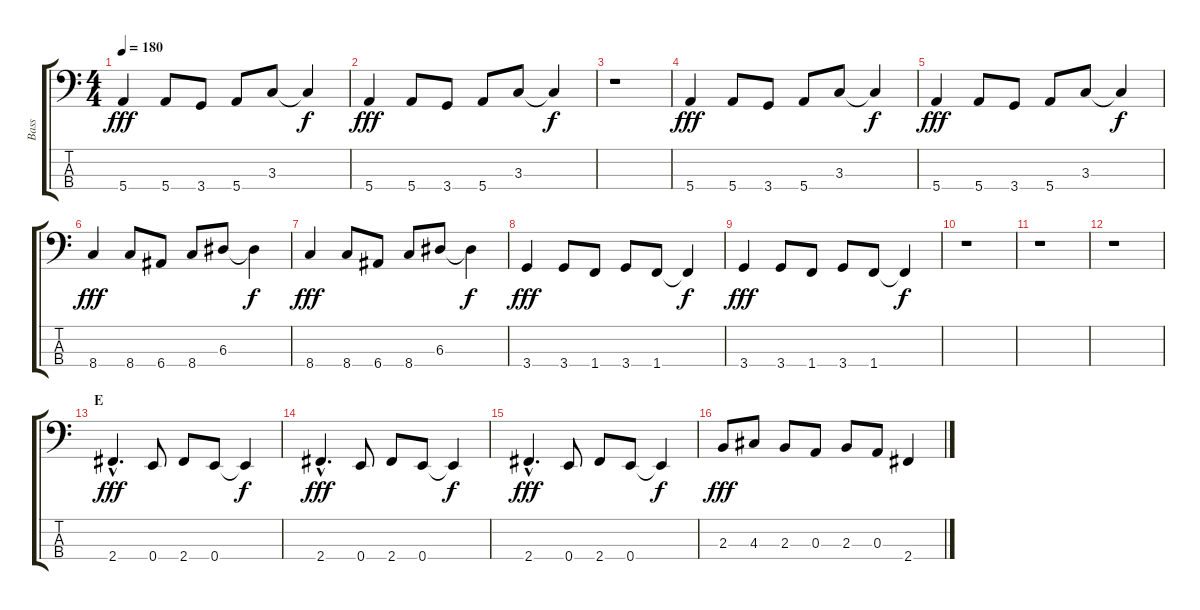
\track ("Bass" "Bass") {instrument electricbassfinger}
\staff {score tabs}
\tuning (G2 D2 A1 E1) {hide}
\ts (4 4)
\tempo 180
\clef f4
\ks c
5.4.4{dy fff} 5.4.8 3.4.8 5.4.8 3.3.8 3.3{t}.4{dy f} |
5.4.4{dy fff} 5.4.8 3.4.8 5.4.8 3.3.8 3.3{t}.4{dy f} |
r.1 |
5.4.4{dy fff} 5.4.8 3.4.8 5.4.8 3.3.8 3.3{t}.4{dy f} |
5.4.4{dy fff} 5.4.8 3.4.8 5.4.8 3.3.8 3.3{t}.4{dy f} |
8.4.4{dy fff} 8.4.8 6.4.8 8.4.8 6.3.8 6.3{t}.4{dy f} |
8.4.4{dy fff} 8.4.8 6.4.8 8.4.8 6.3.8 6.3{t}.4{dy f} |
3.4.4{dy fff} 3.4.8 1.4.8 3.4.8 1.4.8 1.4{t}.4{dy f} |
3.4.4{dy fff} 3.4.8 1.4.8 3.4.8 1.4.8 1.4{t}.4{dy f} |
r.1 |
r.1 |
r.1 |
\section ("" "E")
2.4{hac}.4{d dy fff} 0.4.8 2.4.8 0.4.8 0.4{t}.4{dy f} |
2.4{hac}.4{d dy fff} 0.4.8 2.4.8 0.4.8 0.4{t}.4{dy f} |
2.4{hac}.4{d dy fff} 0.4.8 2.4.8 0.4.8 0.4{t}.4{dy f} |
2.3.8{dy fff} 4.3.8 2.3.8 0.3.8 2.3.8 0.3.8 2.4.4
